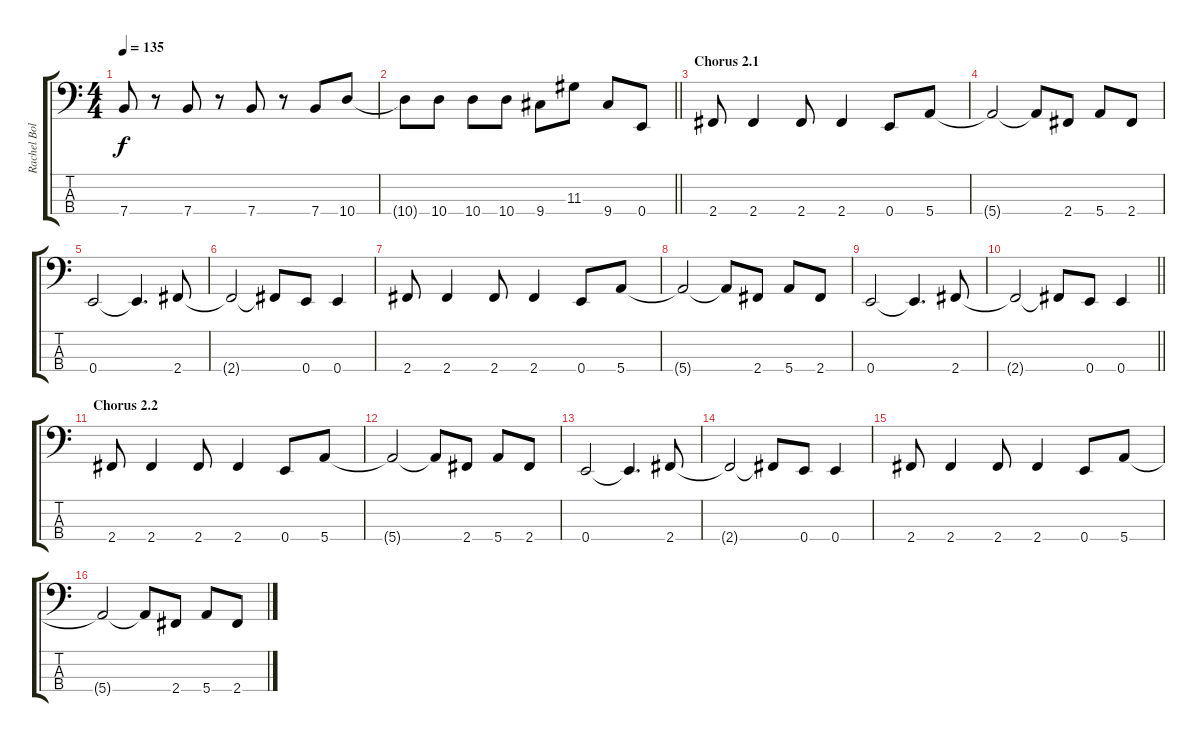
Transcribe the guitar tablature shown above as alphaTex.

\track ("Rachel Bolan" "Rachel Bol") {instrument electricbasspick}
\staff {score tabs}
\tuning (G2 D2 A1 E1) {hide}
\ts (4 4)
\tempo 135
\clef f4
\ks c
7.4.8{dy f} r.8 7.4.8 r.8 7.4.8 r.8 7.4.8 10.4.8 |
\barLineRight lightlight
10.4{t}.8 10.4.8 10.4.8 10.4.8 9.4.8 11.3.8 9.4.8 0.4.8 |
\section ("" "Chorus 2.1")
2.4.8 2.4.4 2.4.8 2.4.4 0.4.8 5.4.8 |
5.4{t}.2 5.4{t}.8 2.4.8 5.4.8 2.4.8 |
0.4.2 0.4{t}.4{d} 2.4.8 |
2.4{t}.2 2.4{t}.8 0.4.8 0.4.4 |
2.4.8 2.4.4 2.4.8 2.4.4 0.4.8 5.4.8 |
5.4{t}.2 5.4{t}.8 2.4.8 5.4.8 2.4.8 |
0.4.2 0.4{t}.4{d} 2.4.8 |
\barLineRight lightlight
2.4{t}.2 2.4{t}.8 0.4.8 0.4.4 |
\section ("" "Chorus 2.2")
2.4.8 2.4.4 2.4.8 2.4.4 0.4.8 5.4.8 |
5.4{t}.2 5.4{t}.8 2.4.8 5.4.8 2.4.8 |
0.4.2 0.4{t}.4{d} 2.4.8 |
2.4{t}.2 2.4{t}.8 0.4.8 0.4.4 |
2.4.8 2.4.4 2.4.8 2.4.4 0.4.8 5.4.8 |
5.4{t}.2 5.4{t}.8 2.4.8 5.4.8 2.4.8
